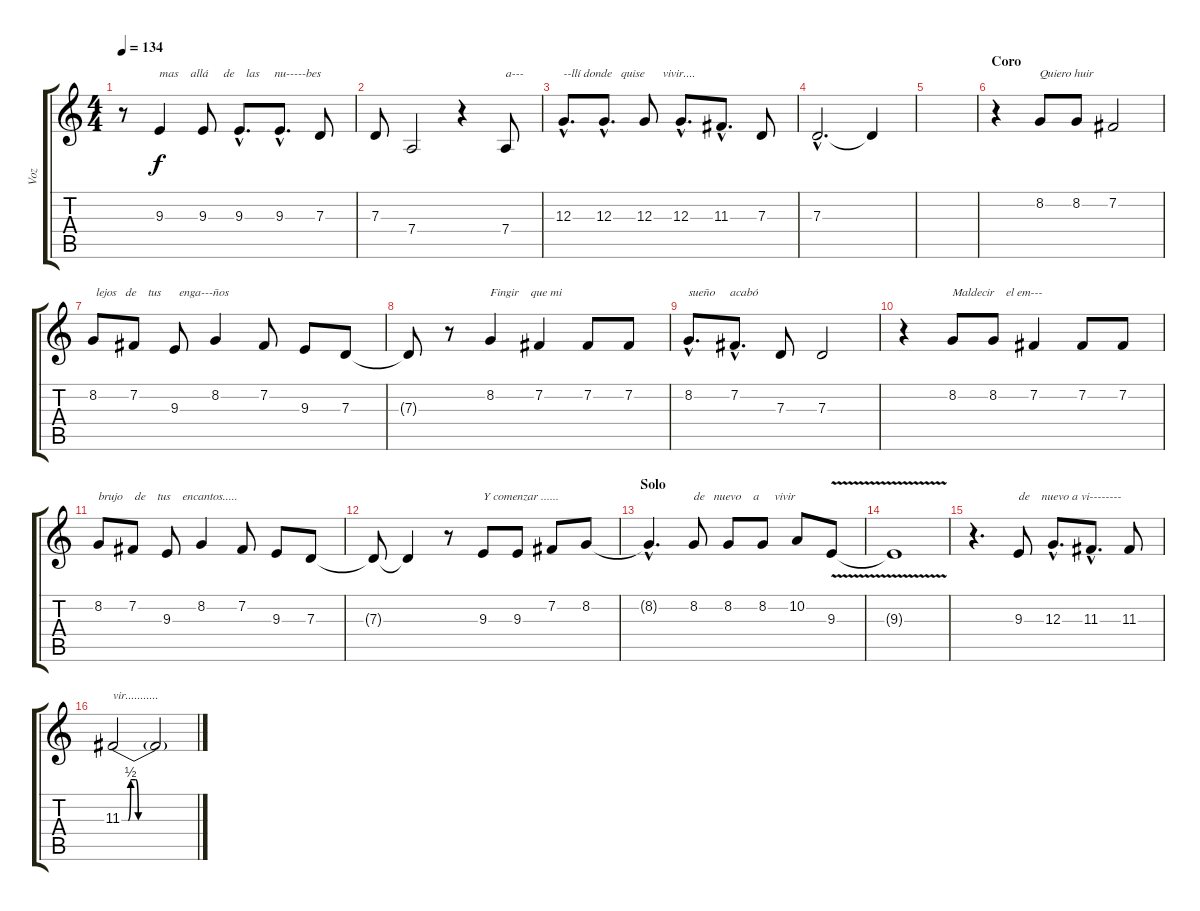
\track ("Voz" "Voz") {instrument bassoon}
\staff {score tabs}
\tuning (E4 B3 G3 D3 A2 E2) {hide}
\ts (4 4)
\tempo 134
\clef g2
\ks c
r.8{dy f} 9.3.4{txt "mas    allá     de    las     nu-----bes"} 9.3.8 9.3{hac}.8{d} 9.3{hac}.8{d} 7.3.8 |
7.3.8 7.4.2 r.4 7.4.8{txt "a---"} |
12.3{hac}.8{d txt "--llí donde   quise      vivir...."} 12.3{hac}.8{d} 12.3.8 12.3{hac}.8{d} 11.3{hac}.8{d} 7.3.8 |
7.3{hac}.2{d} 7.3{t}.4 |
|
\section ("" "Coro")
r.4 8.2.8{txt "Quiero huir"} 8.2.8 7.2.2 |
8.2.8{txt " lejos   de    tus      enga---ños"} 7.2.8 9.3.8 8.2.4 7.2.8 9.3.8 7.3.8 |
7.3{t}.8 r.8 8.2.4{txt "Fingir    que mi "} 7.2.4 7.2.8 7.2.8 |
8.2{hac}.8{d txt "sueño     acabó "} 7.2{hac}.8{d} 7.3.8 7.3.2 |
r.4 8.2.8{txt "Maldecir    el em---"} 8.2.8 7.2.4 7.2.8 7.2.8 |
8.2.8{txt "brujo    de    tus    encantos....."} 7.2.8 9.3.8 8.2.4 7.2.8 9.3.8 7.3.8 |
7.3{t}.8 7.3{t}.4 r.8 9.3.8{txt "Y comenzar ......"} 9.3.8 7.2.8 8.2.8 |
\section ("" "Solo")
8.2{hac t}.4{d} 8.2.8{txt "de   nuevo    a     vivir"} 8.2.8 8.2.8 10.2.8 9.3{v}.8 |
9.3{t}.1 |
r.4{d} 9.3.8{txt "de    nuevo a vi--------"} 12.3{hac}.8{d} 11.3{hac}.8{d} 11.3.8 |
11.3{be (custom 0 0 5 0 7 2 11 2 13 0 20 0 27 0 40 0 45 0 51 0 60 0)}.2{txt "vir..........."} 11.3{t}.2
